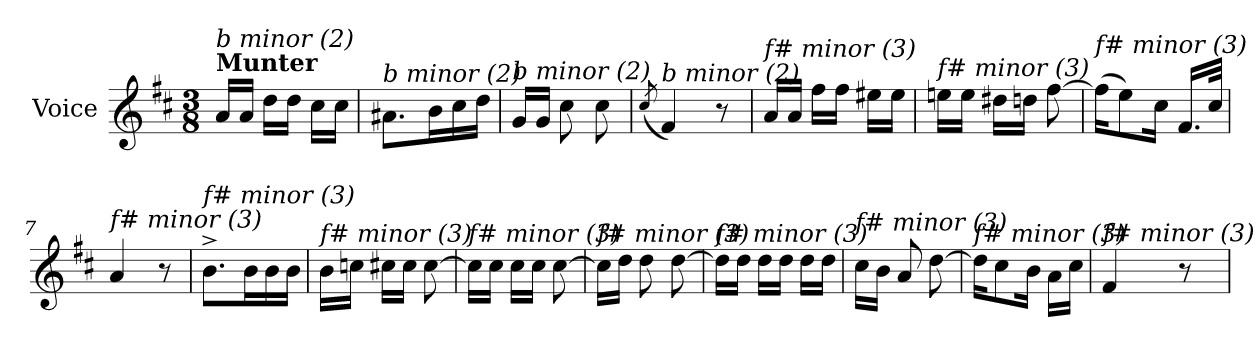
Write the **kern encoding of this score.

**kern
*part1
*staff1
*I"Voice
*clefG2
*k[f#c#]
*D:
*M3/8
=
!LO:TX:a:B:t=Munter
!LO:TX:i:t=b minor (2)
16a/LL
16a/JJ
16dd\LL
16dd\JJ
16cc#\LL
16cc#\JJ
=1
!LO:TX:i:t=b minor (2)
8.a#X\L
16b\L
16cc#\
16dd\JJ
=2
!LO:TX:i:t=b minor (2)
16g/LL
16g/JJ
8cc#\
8cc#\
=3
(<8qcc#/
!LO:TX:i:t=b minor (2)
4f#/)
8r
=4
!LO:TX:i:t=f# minor (3)
16a/LL
16a/JJ
16ff#\LL
16ff#\JJ
16ee#X\LL
16ee#\JJ
!!LO:LB:g=z
=5
!LO:TX:i:t=f# minor (3)
16een\LL
16ee\JJ
16dd#X\LL
16ddn\JJ
[8ff#\
=6
!LO:TX:i:t=f# minor (3)
(>16ff#\KL]
8ee\)
16cc#\Jk
16.f#/LL
32cc#/JJk
=7
!LO:TX:i:t=f# minor (3)
4a/
8r
=8
!LO:TX:i:t=f# minor (3)
8.b^>\L
16b\L
16b\
16b\JJ
=9
!LO:TX:i:t=f# minor (3)
16b\LL
16ccni\JJ
16cc#\LL
16cc#\JJ
[8cc#\
=10
!LO:TX:i:t=f# minor (3)
16cc#\LL]
16cc#\JJ
16cc#\LL
16cc#\JJ
[8cc#\
!!LO:LB:g=z
=11
!LO:TX:i:t=f# minor (3)
16cc#\LL]
16dd\JJ
8dd\
[8dd\
=12
!LO:TX:i:t=f# minor (3)
16dd\LL]
16dd\JJ
16dd\LL
16dd\JJ
16dd\LL
16dd\JJ
=13
!LO:TX:i:t=f# minor (3)
16cc#\LL
16b\JJ
8a/
[8dd\
=14
!LO:TX:i:t=f# minor (3)
16dd\KL]
8cc#\
16b\Jk
16a\LL
16cc#\JJ
=15
!LO:TX:i:t=f# minor (3)
4f#/
8r
=
*-
